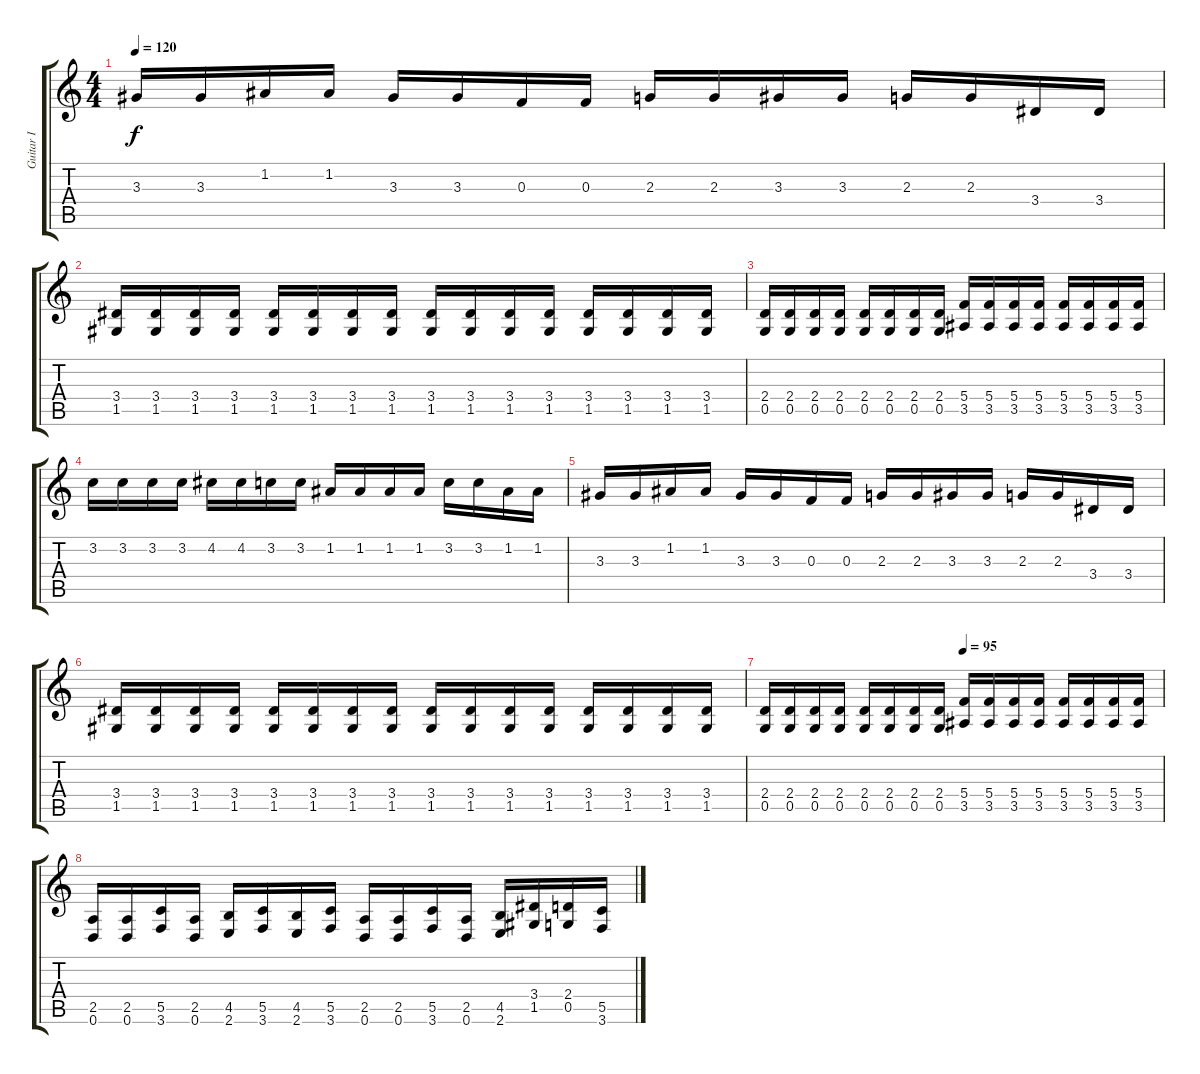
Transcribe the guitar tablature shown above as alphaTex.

\track ("Guitar I" "Guitar I") {instrument distortionguitar}
\staff {score tabs}
\tuning (D4 A3 F3 C3 G2 D2) {hide}
\ts (4 4)
\tempo 120
\clef g2
\ks c
3.3.16{dy f} 3.3.16 1.2.16 1.2.16 3.3.16 3.3.16 0.3.16 0.3.16 2.3.16 2.3.16 3.3.16 3.3.16 2.3.16 2.3.16 3.4.16 3.4.16 |
(3.4 1.5).16 (3.4 1.5).16 (3.4 1.5).16 (3.4 1.5).16 (3.4 1.5).16 (3.4 1.5).16 (3.4 1.5).16 (3.4 1.5).16 (3.4 1.5).16 (3.4 1.5).16 (3.4 1.5).16 (3.4 1.5).16 (3.4 1.5).16 (3.4 1.5).16 (3.4 1.5).16 (3.4 1.5).16 |
(2.4 0.5).16 (2.4 0.5).16 (2.4 0.5).16 (2.4 0.5).16 (2.4 0.5).16 (2.4 0.5).16 (2.4 0.5).16 (2.4 0.5).16 (5.4 3.5).16 (5.4 3.5).16 (5.4 3.5).16 (5.4 3.5).16 (5.4 3.5).16 (5.4 3.5).16 (5.4 3.5).16 (5.4 3.5).16 |
3.2.16 3.2.16 3.2.16 3.2.16 4.2.16 4.2.16 3.2.16 3.2.16 1.2.16 1.2.16 1.2.16 1.2.16 3.2.16 3.2.16 1.2.16 1.2.16 |
3.3.16 3.3.16 1.2.16 1.2.16 3.3.16 3.3.16 0.3.16 0.3.16 2.3.16 2.3.16 3.3.16 3.3.16 2.3.16 2.3.16 3.4.16 3.4.16 |
(3.4 1.5).16 (3.4 1.5).16 (3.4 1.5).16 (3.4 1.5).16 (3.4 1.5).16 (3.4 1.5).16 (3.4 1.5).16 (3.4 1.5).16 (3.4 1.5).16 (3.4 1.5).16 (3.4 1.5).16 (3.4 1.5).16 (3.4 1.5).16 (3.4 1.5).16 (3.4 1.5).16 (3.4 1.5).16 |
\tempo (95 0.5)
(2.4 0.5).16 (2.4 0.5).16 (2.4 0.5).16 (2.4 0.5).16 (2.4 0.5).16 (2.4 0.5).16 (2.4 0.5).16 (2.4 0.5).16 (5.4 3.5).16 (5.4 3.5).16 (5.4 3.5).16 (5.4 3.5).16 (5.4 3.5).16 (5.4 3.5).16 (5.4 3.5).16 (5.4 3.5).16 |
(2.5 0.6).16 (2.5 0.6).16 (5.5 3.6).16 (2.5 0.6).16 (4.5 2.6).16 (5.5 3.6).16 (4.5 2.6).16 (5.5 3.6).16 (2.5 0.6).16 (2.5 0.6).16 (5.5 3.6).16 (2.5 0.6).16 (4.5 2.6).16 (3.4 1.5).16 (2.4 0.5).16 (5.5 3.6).16
